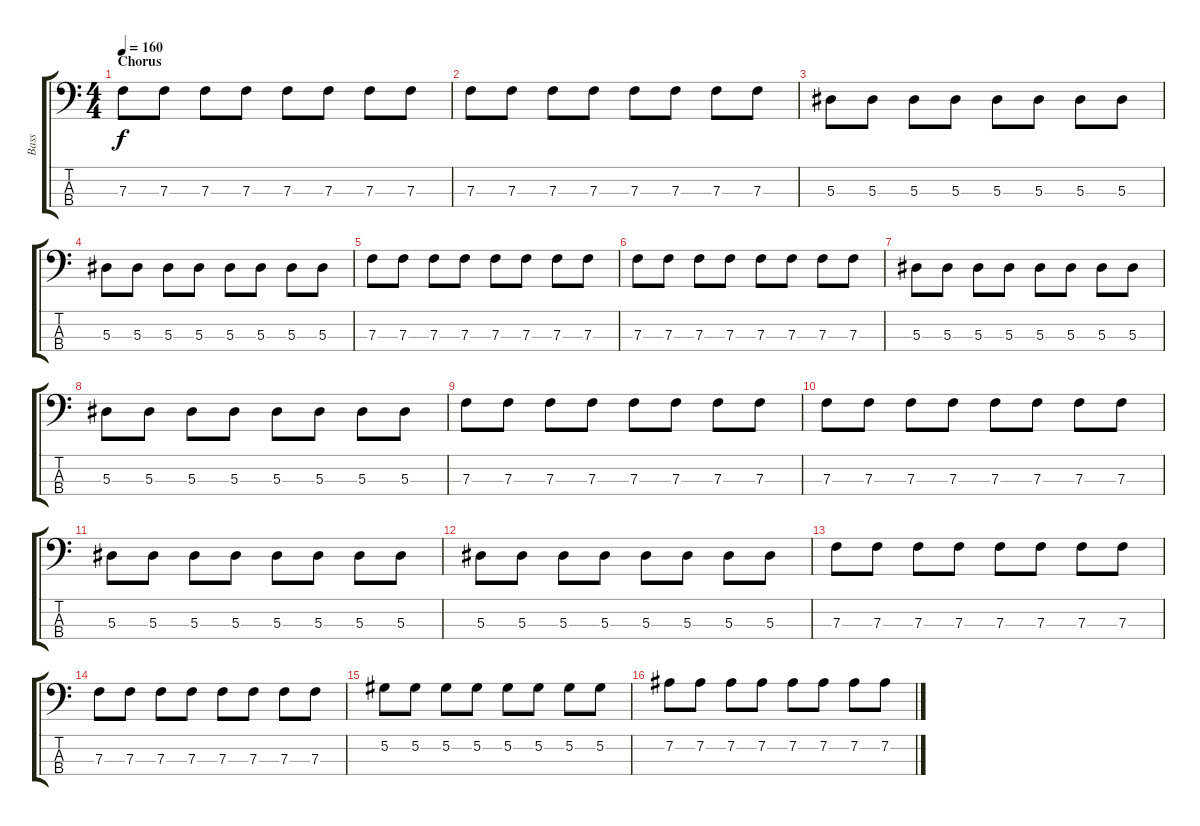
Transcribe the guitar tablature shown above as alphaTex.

\track ("Bass" "Bass") {instrument electricbasspick}
\staff {score tabs}
\tuning (Ab2 Eb2 Bb1 F1) {hide}
\ts (4 4)
\section ("" "Chorus")
\tempo 160
\clef f4
\ks c
7.3.8{dy f} 7.3.8 7.3.8 7.3.8 7.3.8 7.3.8 7.3.8 7.3.8 |
7.3.8 7.3.8 7.3.8 7.3.8 7.3.8 7.3.8 7.3.8 7.3.8 |
5.3.8 5.3.8 5.3.8 5.3.8 5.3.8 5.3.8 5.3.8 5.3.8 |
5.3.8 5.3.8 5.3.8 5.3.8 5.3.8 5.3.8 5.3.8 5.3.8 |
7.3.8 7.3.8 7.3.8 7.3.8 7.3.8 7.3.8 7.3.8 7.3.8 |
7.3.8 7.3.8 7.3.8 7.3.8 7.3.8 7.3.8 7.3.8 7.3.8 |
5.3.8 5.3.8 5.3.8 5.3.8 5.3.8 5.3.8 5.3.8 5.3.8 |
5.3.8 5.3.8 5.3.8 5.3.8 5.3.8 5.3.8 5.3.8 5.3.8 |
7.3.8 7.3.8 7.3.8 7.3.8 7.3.8 7.3.8 7.3.8 7.3.8 |
7.3.8 7.3.8 7.3.8 7.3.8 7.3.8 7.3.8 7.3.8 7.3.8 |
5.3.8 5.3.8 5.3.8 5.3.8 5.3.8 5.3.8 5.3.8 5.3.8 |
5.3.8 5.3.8 5.3.8 5.3.8 5.3.8 5.3.8 5.3.8 5.3.8 |
7.3.8 7.3.8 7.3.8 7.3.8 7.3.8 7.3.8 7.3.8 7.3.8 |
7.3.8 7.3.8 7.3.8 7.3.8 7.3.8 7.3.8 7.3.8 7.3.8 |
5.2.8 5.2.8 5.2.8 5.2.8 5.2.8 5.2.8 5.2.8 5.2.8 |
7.2.8 7.2.8 7.2.8 7.2.8 7.2.8 7.2.8 7.2.8 7.2.8
